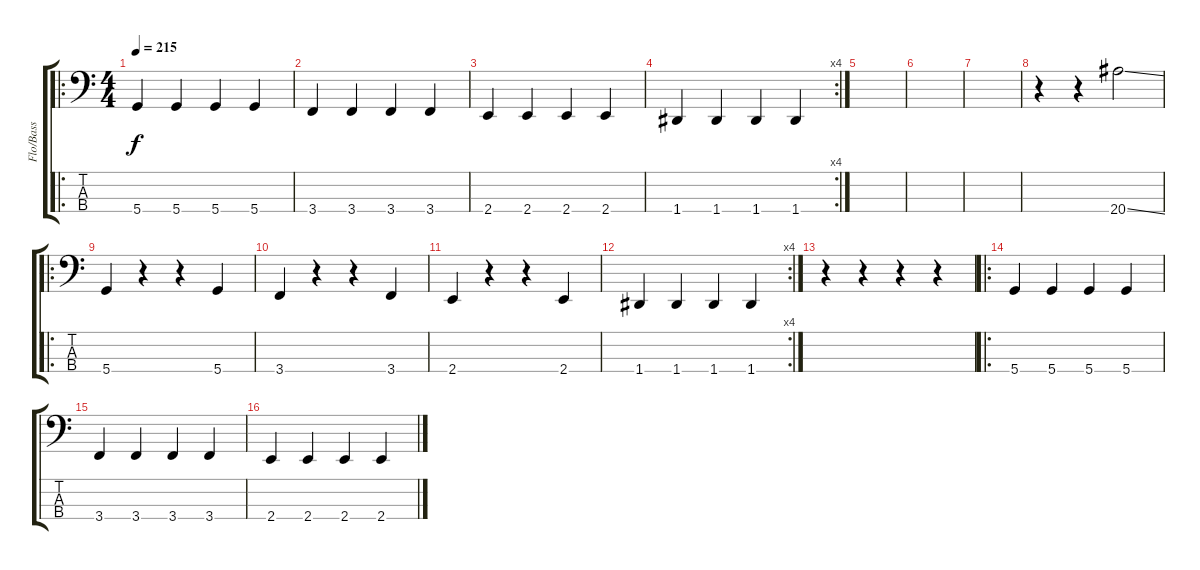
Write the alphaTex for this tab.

\track ("Flo/Bass" "Flo/Bass") {instrument electricbassfinger}
\staff {score tabs}
\tuning (G2 D2 A1 D1) {hide}
\ro
\ts (4 4)
\tempo 215
\clef f4
\ks c
5.4.4{dy f} 5.4.4 5.4.4 5.4.4 |
3.4.4 3.4.4 3.4.4 3.4.4 |
2.4.4 2.4.4 2.4.4 2.4.4 |
\rc 4
1.4.4 1.4.4 1.4.4 1.4.4 |
|
|
|
r.4 r.4 20.4{ss}.2 |
\ro
5.4.4 r.4 r.4 5.4.4 |
3.4.4 r.4 r.4 3.4.4 |
2.4.4 r.4 r.4 2.4.4 |
\rc 4
1.4.4 1.4.4 1.4.4 1.4.4 |
r.4 r.4 r.4 r.4 |
\ro
5.4.4 5.4.4 5.4.4 5.4.4 |
3.4.4 3.4.4 3.4.4 3.4.4 |
2.4.4 2.4.4 2.4.4 2.4.4
